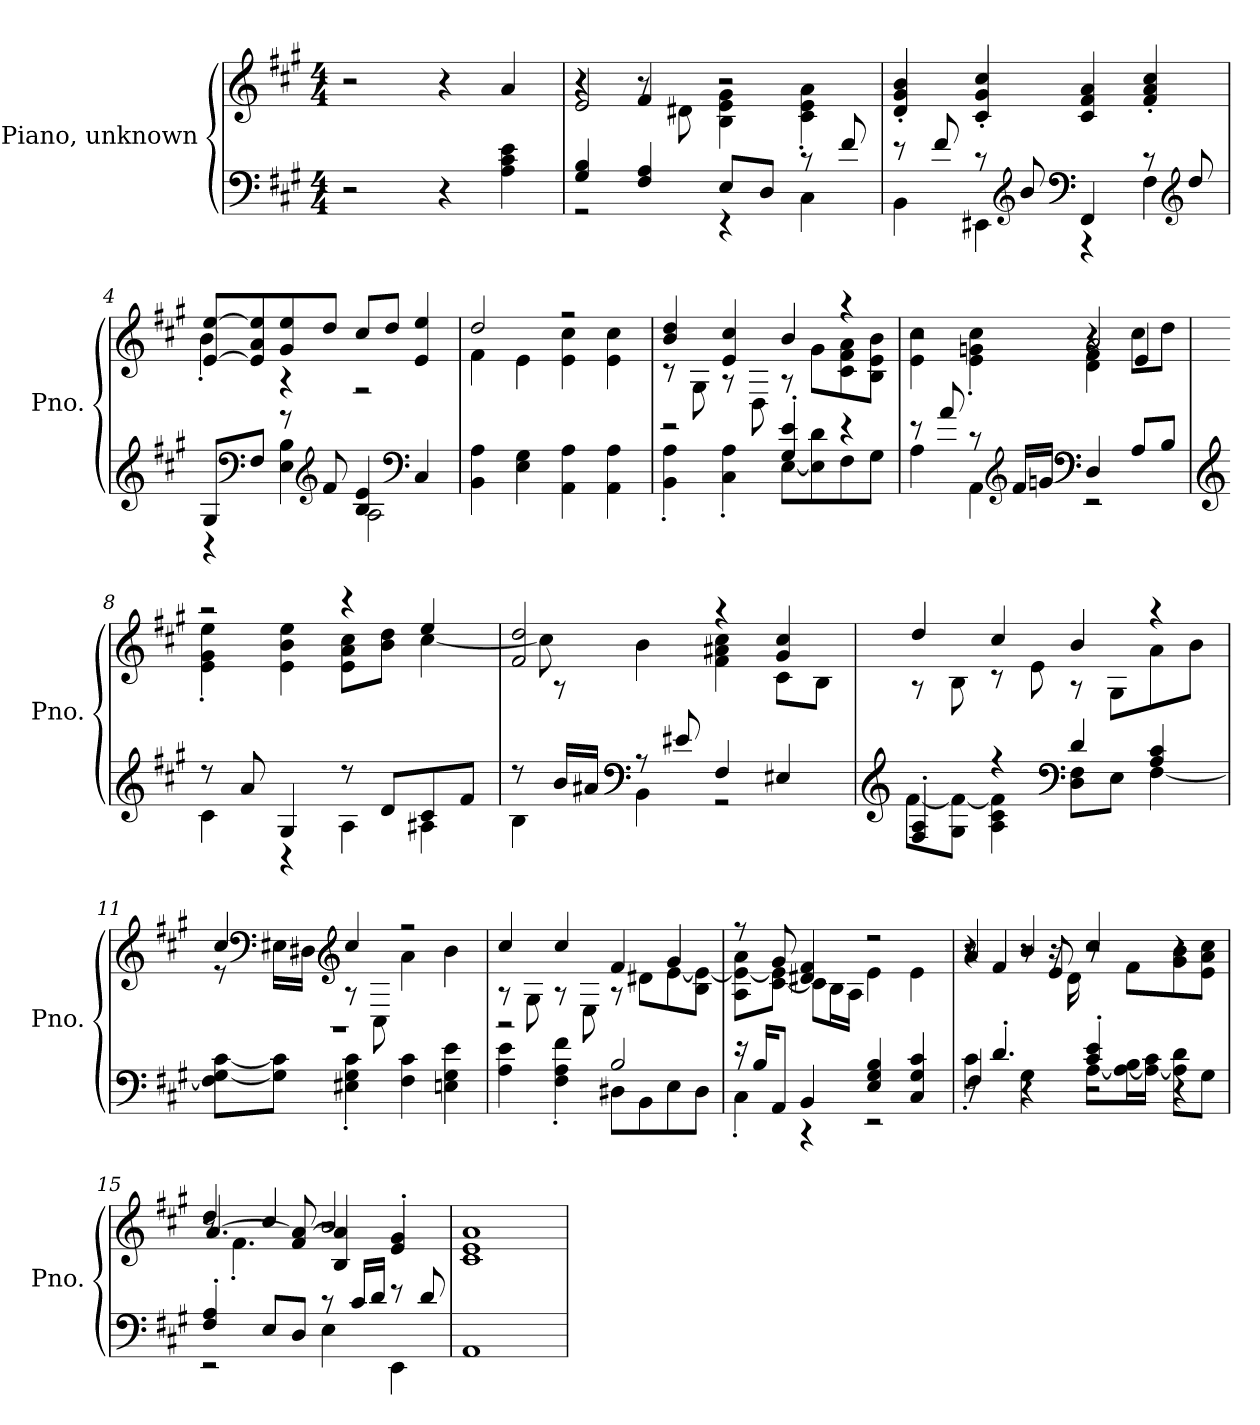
**kern	**kern
*part1	*part1
*staff2	*staff1
*I"Piano, unknown	*
*I'Pno.	*
*clefF4	*clefG2
*k[f#c#g#]	*k[f#c#g#]
*M4/4	*M4/4
*MM120	*MM120
=1	=1
2r	2r
4r	4r
4A\ 4c#\ 4e\	4a/
=2	=2
*^	*^
*	*	*	*^
4G#/ 4B/	2r	4r	4r	2e/
4F#/ 4A/	.	4f#/	8r	.
.	.	.	8d#X\	.
8E/L	4r	2r	4B\ 4e\ 4g#\	2r
8D/J	.	.	.	.
8r	4C#\	.	4c#\' 4e\' 4a\'	.
8f#/	.	.	.	.
*	*	*v	*v	*v
=3	=3	=3
8r	4BB\	4d/' 4g#/' 4b/'
8f#/	.	.
8r	4EE#X\	4c#/' 4g#/' 4cc#/'
*clefG2	*	*
8b/	.	.
*clefF4	*	*
4FF#/	4r	4c#/ 4f#/ 4a/
8r	4F#\	4f#/' 4a/' 4cc#/'
*clefG2	*	*
8dd/	.	.
=4	=4	=4
*	*	*^
8G#/L	4r	[8e/ [8ee/L	4b'\
*clefF4	*	*	*
8F#/J	.	8e/] 8a/ 8ee/]	.
8r	4E\ 4B\	8g#/ 8ee/	4r
*clefG2	*	*	*
8f#/	.	8dd/J	.
4B/ 4e/	2A\	8cc#/L	2r
.	.	8dd/J	.
*clefF4	*	*	*
4C#/	.	4e/ 4ee/	.
*v	*v	*	*
!!LO:LB:g=z	!!
=5	=5	=5
4BB\ 4A\	2dd/	4f#\
4E\ 4G#\	.	4e\
4AA\ 4A\	2r	4e\ 4cc#\
4AA\ 4A\	.	4e\ 4cc#\
=6	=6	=6
*^	*	*
2r	4BB\' 4A\'	4b/ 4dd/	8r
.	.	.	8G#\
.	4C#\' 4A\'	4e/ 4cc#/	8r
.	.	.	8D\
4G#/' 4e/'	[8E\L	4b/	8r
.	8E\] 8d\	.	8g#\L
4r	8F#\	4r	8c#\ 8f#\ 8a\
.	8G#\J	.	8B\ 8e\ 8b\J
=7	=7	=7	=7
*	*	*	*^
8r	4A\	2r	4e\ 4cc#\	2r
8a/	.	.	.	.
8r	4AA\	.	4e\' 4gn\' 4cc#\'	.
*clefG2	*	*	*	*
16f#/LL	.	.	.	.
16gn/JJ	.	.	.	.
*clefF4	*	*	*	*
4D/	2r	2a/	4d\ 4f#\	4r
8A/L	.	.	8cc#\L	4e/
8B/J	.	.	8dd\J	.
*	*	*v	*v	*v
=8	=8	=8
*clefG2	*	*
*	*	*^
8r	4c#\	2r	4e\' 4g#\' 4ee\'
8a/	.	.	.
4G#/	4r	.	4e\ 4b\ 4ee\
8r	4A\	4r	8e\ 8a\ 8cc#\L
8d/L	.	.	8b\ 8dd\J
8c#/	4A#X\	4ee/	[4cc#\
8f#/J	.	.	.
!!LO:LB:g=z	!!
=9	=9	=9	=9
8r	4B\	2f#/ 2dd/	8cc#\]
16b/LL	.	.	8r
16a#X/JJ	.	.	.
*clefF4	*	*	*
8r	4BB\	.	4b\
8e#X/	.	.	.
4F#/	2r	4r	4f#\ 4a#X\ 4cc#\
4E#X/	.	4g#/ 4cc#/	8c#\L
.	.	.	8B\J
=10	=10	=10	=10
*clefG2	*	*	*
4F#/' 4A/'	[8f#\L	4dd/	8r
.	8G#\ 8f#\_J	.	8B\
4r	4A\ 4c#\ 4f#\]	4cc#/	8r
.	.	.	8e\
*clefF4	*	*	*
4d/	8D\ 8F#\L	4b/	8r
.	8E\J	.	8G#\L
4A/ 4c#/	[4F#\	4r	8a\
.	.	.	8b\J
=11	=11	=11	=11
1r	8F#\] [8G#\ [8c#\L	4cc#/	8r
*	*	*clefF4	*
.	8G#\] 8c#\]J	.	16E#X\LL
.	.	.	16D#X\JJ
*	*	*clefG2	*
.	4E#X\' 4G#\' 4c#\'	4cc#/	8r
.	.	.	8C#\
.	4F#\ 4c#\	2r	4a\
.	4En\ 4G#\ 4e\	.	4b\
!!LO:LB:g=z	!!
=12	=12	=12	=12
2r	4A\ 4e\	4cc#/	8r
.	.	.	8G#\
.	4F#\' 4A\' 4f#\'	4cc#/	8r
.	.	.	8E\
2B/	8D#X\L	4f#/	8r
.	8BB\	.	8d#X\L
.	8E\	4g#/	[8e\
.	8D#\J	.	8B\ 8e\_J
=13	=13	=13	=13
16r	4C#'\	8r	8A\ 8e\_ 8a\L
16B/KL	.	.	.
8AA/J	.	8g#/	[8c#\ 8e\]J
4BB/	4r	4d#X/ 4f#/	8c#\L]
.	.	.	16B\L
.	.	.	16A\JJ
4E/ 4G#/ 4B/	2r	2r	4e\
4C#/ 4G#/ 4c#/	.	.	4e\
=14	=14	=14	=14
*	*^	*	*^
8r	4c#'\	4F#/	4a/	4r	8r
4.d'/	.	.	.	.	4f#/
.	4G#\	4r	4b/	8r	.
.	.	.	.	16r	8e/
.	.	.	.	16d\	.
4c#/' 4e/'	[8A\L	2r	4cc#/	8r	2r
.	16A\_ 16B\L	.	.	8f#\L	.
.	16A\_ 16c#\JJ	.	.	.	.
4r	8A\] 8d\L	.	4r	8g#\ 8b\	.
.	8G#\J	.	.	8e\ 8a\ 8cc#\J	.
*	*v	*v	*	*	*
!!LO:LB:g=z	!!	!!
=15	=15	=15	=15	=15
4F#/' 4A/'	2r	4dd/	8r	[4.a/
.	.	.	4.f#'\	.
8E/L	.	4cc#/	.	.
8D/J	.	.	.	8f#/ 8a/_
8r	4E\	2b/	2r	4B/ 4a/]
16c#/LL	.	.	.	.
16d/JJ	.	.	.	.
8r	4EE\	.	.	4e/' 4g#/'
8d/	.	.	.	.
*v	*v	*	*	*
*	*v	*v	*v
=16	=16
1AA	1c# 1e 1a
=	=
*-	*-
